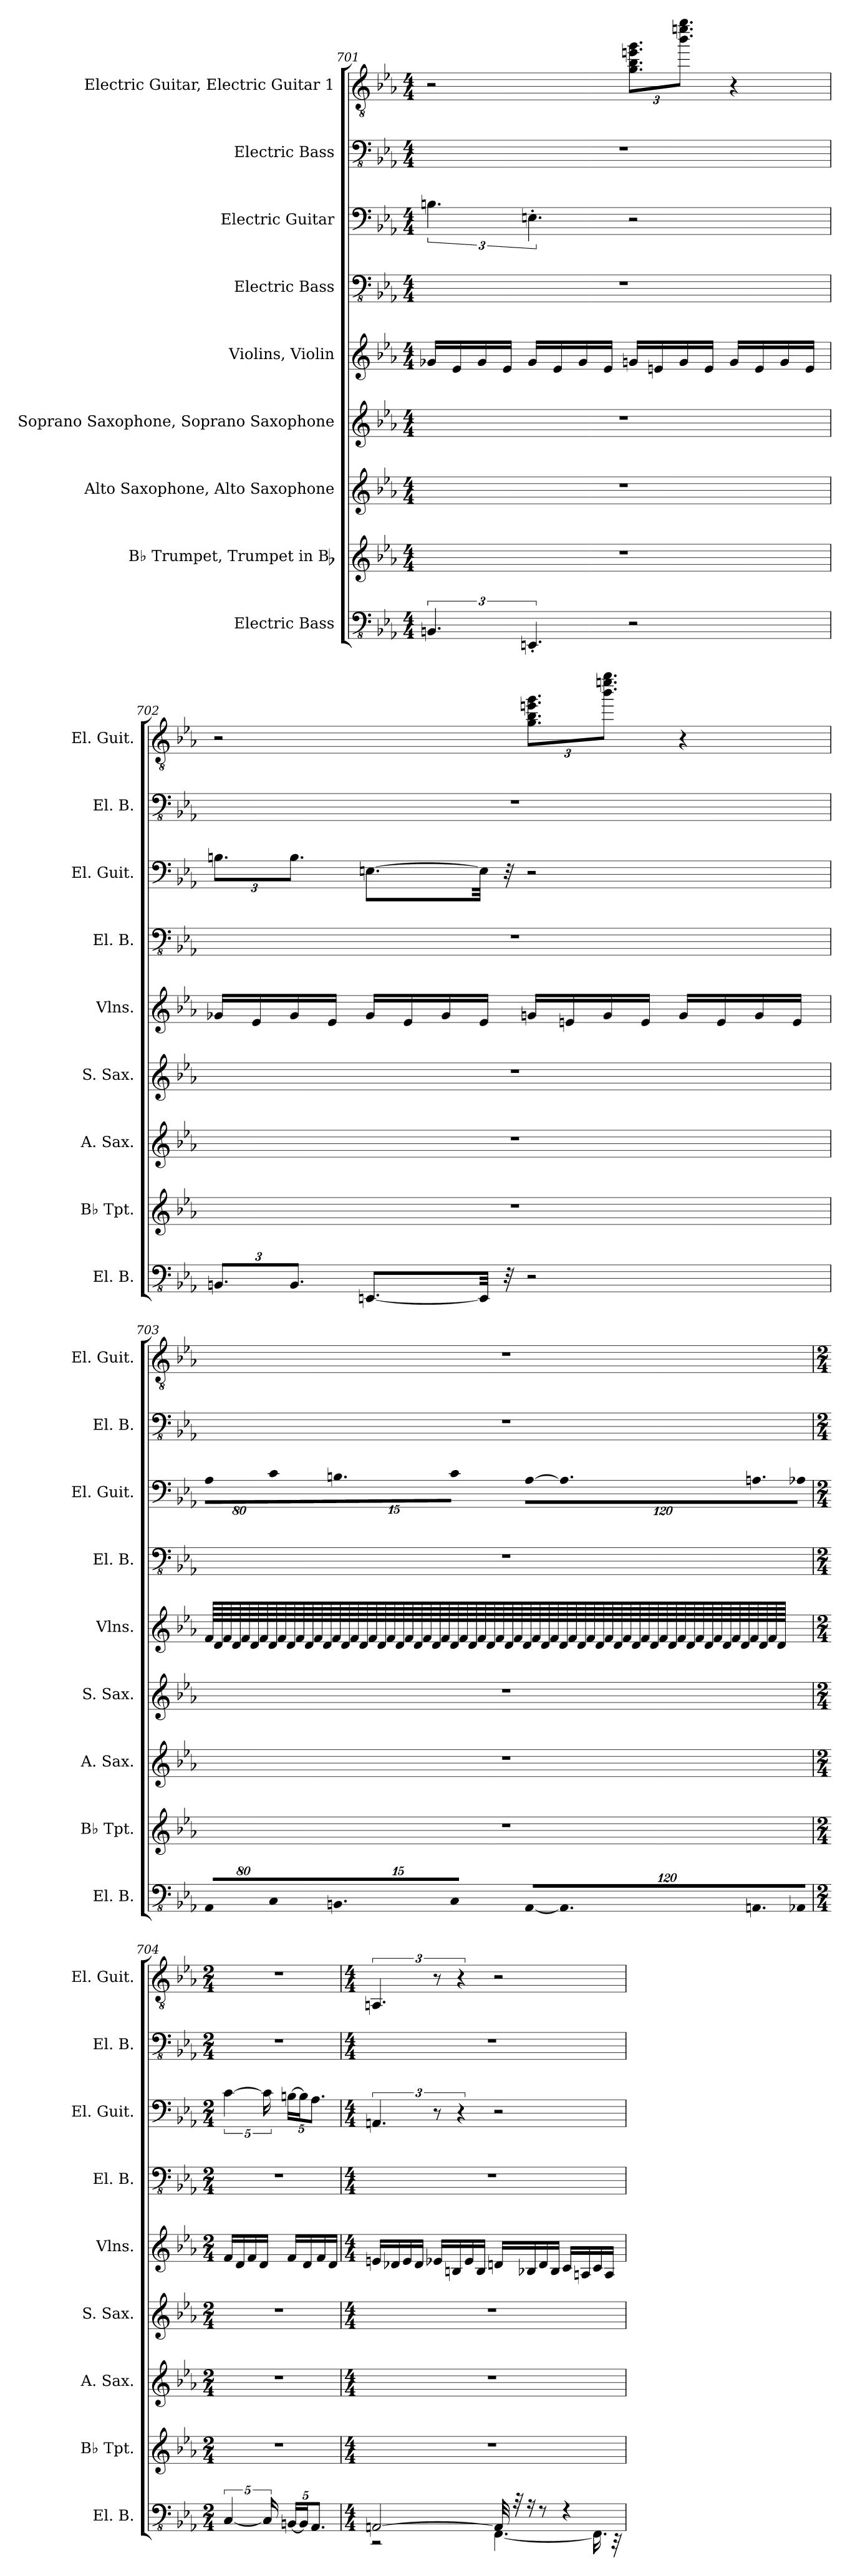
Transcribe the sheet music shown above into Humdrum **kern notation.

**kern	**kern	**kern	**kern	**kern	**kern	**kern	**kern	**kern
*part9	*part8	*part7	*part6	*part5	*part4	*part3	*part2	*part1
*staff9	*staff8	*staff7	*staff6	*staff5	*staff4	*staff3	*staff2	*staff1
*I"Electric Bass	*I"B♭ Trumpet, Trumpet in Bb	*I"Alto Saxophone, Alto Saxophone	*I"Soprano Saxophone, Soprano Saxophone	*I"Violins, Violin	*I"Electric Bass	*I"Electric Guitar	*I"Electric Bass	*I"Electric Guitar, Electric Guitar 1
*I'El. B.	*I'B♭ Tpt.	*I'A. Sax.	*I'S. Sax.	*I'Vlns.	*I'El. B.	*I'El. Guit.	*I'El. B.	*I'El. Guit.
*clefFv4	*clefG2	*clefG2	*clefG2	*clefG2	*clefFv4	*clefF4	*clefFv4	*clefGv2
*	*ITrd1c2	*ITrd5c9	*ITrd1c2	*	*	*	*	*
*k[b-e-a-]	*k[b-e-a-d-g-]	*k[b-e-a-d-g-c-]	*k[b-e-a-d-g-]	*k[b-e-a-]	*k[b-e-a-]	*k[b-e-a-]	*k[b-e-a-]	*k[b-e-a-]
*M4/4	*M4/4	*M4/4	*M4/4	*M4/4	*M4/4	*M4/4	*M4/4	*M4/4
=701	=701	=701	=701	=701	=701	=701	=701	=701
6.BBBn/	1r	1r	1r	16g-X/LL	1r	6.Bn\	1r	2r
.	.	.	.	16e-/	.	.	.	.
.	.	.	.	16g-/	.	.	.	.
.	.	.	.	16e-/JJ	.	.	.	.
6.EEEn'/	.	.	.	16g-/LL	.	6.En'\	.	.
.	.	.	.	16e-/	.	.	.	.
.	.	.	.	16g-/	.	.	.	.
.	.	.	.	16e-/JJ	.	.	.	.
*	*	*	*	*	*	*	*	*Xbrackettup
2r	.	.	.	16gn/LL	.	2r	.	12.g\ 12.b-\ 12.een\ 12.gg\L
.	.	.	.	16en/	.	.	.	.
.	.	.	.	16g/	.	.	.	12.bb-\ 12.eeen\ 12.ggg\J
.	.	.	.	16e/JJ	.	.	.	.
.	.	.	.	16g/LL	.	.	.	4r
.	.	.	.	16e/	.	.	.	.
.	.	.	.	16g/	.	.	.	.
.	.	.	.	16e/JJ	.	.	.	.
!!LO:PB:g=z
=702	=702	=702	=702	=702	=702	=702	=702	=702
*Xbrackettup	*	*	*	*	*	*Xbrackettup	*	*
12.BBBn/L	1r	1r	1r	16g-X/LL	1r	12.Bn\L	1r	2r
.	.	.	.	16e-/	.	.	.	.
12.BBB/J	.	.	.	16g-/	.	12.B\J	.	.
.	.	.	.	16e-/JJ	.	.	.	.
[8.EEEn/L	.	.	.	16g-/LL	.	[8.En\L	.	.
.	.	.	.	16e-/	.	.	.	.
.	.	.	.	16g-/	.	.	.	.
32EEE/Jkk]	.	.	.	16e-/JJ	.	32E\Jkk]	.	.
32r	.	.	.	.	.	32r	.	.
2r	.	.	.	16gn/LL	.	2r	.	12.g\ 12.b-\ 12.een\ 12.gg\L
.	.	.	.	16en/	.	.	.	.
.	.	.	.	16g/	.	.	.	12.bb-\ 12.eeen\ 12.ggg\J
.	.	.	.	16e/JJ	.	.	.	.
.	.	.	.	16g/LL	.	.	.	4r
.	.	.	.	16e/	.	.	.	.
.	.	.	.	16g/	.	.	.	.
.	.	.	.	16e/JJ	.	.	.	.
!!LO:PB:g=z
=703	=703	=703	=703	=703	=703	=703	=703	=703
!LO:N:vis=8	!	!	!	!	!	!LO:N:vis=8	!	!
640%71AAA-/L	1r	1r	1r	64f/LLLL	1r	640%71A-\L	1r	1r
.	.	.	.	64d/	.	.	.	.
.	.	.	.	64f/	.	.	.	.
.	.	.	.	64d/	.	.	.	.
.	.	.	.	64f/	.	.	.	.
.	.	.	.	64d/	.	.	.	.
.	.	.	.	64f/	.	.	.	.
.	.	.	.	64d/	.	.	.	.
!LO:N:vis=8	!	!	!	!	!	!LO:N:vis=8	!	!
640%71CC/	.	.	.	.	.	640%71c\	.	.
.	.	.	.	64f/	.	.	.	.
.	.	.	.	64d/	.	.	.	.
.	.	.	.	64f/	.	.	.	.
.	.	.	.	64d/	.	.	.	.
.	.	.	.	64f/	.	.	.	.
.	.	.	.	64d/	.	.	.	.
.	.	.	.	64f/	.	.	.	.
1920ryy	.	.	.	.	.	1920ryy	.	.
9.BBBn/	.	.	.	.	.	9.Bn\	.	.
.	.	.	.	64d/	.	.	.	.
.	.	.	.	64f/	.	.	.	.
.	.	.	.	64d/	.	.	.	.
.	.	.	.	64f/	.	.	.	.
.	.	.	.	64d/	.	.	.	.
.	.	.	.	64f/	.	.	.	.
.	.	.	.	64d/	.	.	.	.
.	.	.	.	64f/	.	.	.	.
.	.	.	.	64d/	.	.	.	.
.	.	.	.	64f/	.	.	.	.
!LO:N:vis=8	!	!	!	!	!	!LO:N:vis=8	!	!
640%71CC/J	.	.	.	.	.	640%71c\J	.	.
.	.	.	.	64d/	.	.	.	.
.	.	.	.	64f/	.	.	.	.
.	.	.	.	64d/	.	.	.	.
.	.	.	.	64f/	.	.	.	.
.	.	.	.	64d/	.	.	.	.
.	.	.	.	64f/	.	.	.	.
.	.	.	.	64d/	.	.	.	.
!LO:N:vis=16	!	!	!	!	!	!LO:N:vis=16	!	!
[1920%107AAA-/KL	.	.	.	64f/	.	[1920%107A-\KL	.	.
.	.	.	.	64d/	.	.	.	.
.	.	.	.	64f/	.	.	.	.
.	.	.	.	64d/	.	.	.	.
9.AAA-/]	.	.	.	.	.	9.A-\]	.	.
.	.	.	.	64f/	.	.	.	.
.	.	.	.	64d/	.	.	.	.
.	.	.	.	64f/	.	.	.	.
.	.	.	.	64d/	.	.	.	.
.	.	.	.	64f/	.	.	.	.
.	.	.	.	64d/	.	.	.	.
.	.	.	.	64f/	.	.	.	.
.	.	.	.	64d/	.	.	.	.
.	.	.	.	64f/	.	.	.	.
.	.	.	.	64d/	.	.	.	.
.	.	.	.	64f/	.	.	.	.
9.AAAn/	.	.	.	.	.	9.An\	.	.
.	.	.	.	64d/	.	.	.	.
.	.	.	.	64f/	.	.	.	.
.	.	.	.	64d/	.	.	.	.
.	.	.	.	64f/	.	.	.	.
.	.	.	.	64d/	.	.	.	.
.	.	.	.	64f/	.	.	.	.
.	.	.	.	64d/	.	.	.	.
.	.	.	.	64f/	.	.	.	.
.	.	.	.	64d/	.	.	.	.
.	.	.	.	64f/	.	.	.	.
!LO:N:vis=8	!	!	!	!	!	!LO:N:vis=8	!	!
640%71AAA-X/J	.	.	.	.	.	640%71A-X\J	.	.
.	.	.	.	64d/	.	.	.	.
.	.	.	.	64f/	.	.	.	.
.	.	.	.	64d/	.	.	.	.
.	.	.	.	64f/	.	.	.	.
.	.	.	.	64d/	.	.	.	.
.	.	.	.	64f/	.	.	.	.
.	.	.	.	64d/JJJJ	.	.	.	.
!!LO:PB:g=z
=704	=704	=704	=704	=704	=704	=704	=704	=704
*M2/4	*M2/4	*M2/4	*M2/4	*M2/4	*M2/4	*M2/4	*M2/4	*M2/4
*brackettup	*	*	*	*	*	*brackettup	*	*
[5CC/	2r	2r	2r	16f/LL	2r	[5c\	2r	2r
.	.	.	.	16d/	.	.	.	.
.	.	.	.	16f/	.	.	.	.
.	.	.	.	16d/JJ	.	.	.	.
20CC/]	.	.	.	.	.	20c\]	.	.
[20BBBn/LL	.	.	.	16f/LL	.	[20Bn\LL	.	.
20BBB/J]	.	.	.	.	.	20B\J]	.	.
.	.	.	.	16d/	.	.	.	.
10.AAA-/J	.	.	.	.	.	10.A-\J	.	.
.	.	.	.	16f/	.	.	.	.
.	.	.	.	16d/JJ	.	.	.	.
=705	=705	=705	=705	=705	=705	=705	=705	=705
*M4/4	*M4/4	*M4/4	*M4/4	*M4/4	*M4/4	*M4/4	*M4/4	*M4/4
*^	*	*	*	*	*	*	*	*
*	*	*	*	*	*	*	*	*	*brackettup
[2AAAn/	2r	1r	1r	1r	16en/LL	1r	6.AAn/	1r	6.AAn/
.	.	.	.	.	16d-X/	.	.	.	.
.	.	.	.	.	16e/	.	.	.	.
.	.	.	.	.	16d-/JJ	.	.	.	.
.	.	.	.	.	16e-X/LL	.	12r	.	12r
.	.	.	.	.	16Bn/	.	.	.	.
.	.	.	.	.	.	.	6r	.	6r
.	.	.	.	.	16e-/	.	.	.	.
.	.	.	.	.	16B/JJ	.	.	.	.
32AAA/]	[4.FFF\	.	.	.	16dn/LL	.	2r	.	2r
32r	.	.	.	.	.	.	.	.	.
16r	.	.	.	.	16B-X/	.	.	.	.
8r	.	.	.	.	16d/	.	.	.	.
.	.	.	.	.	16B-/JJ	.	.	.	.
4r	.	.	.	.	16c/LL	.	.	.	.
.	.	.	.	.	16An/	.	.	.	.
.	16.FFF\]	.	.	.	16c/	.	.	.	.
.	.	.	.	.	16A/JJ	.	.	.	.
.	32r	.	.	.	.	.	.	.	.
*v	*v	*	*	*	*	*	*	*	*
=	=	=	=	=	=	=	=	=
*-	*-	*-	*-	*-	*-	*-	*-	*-
